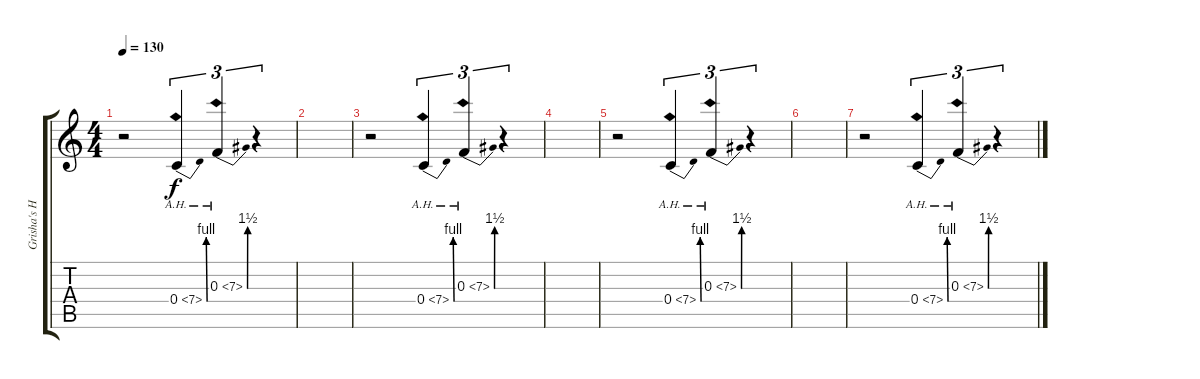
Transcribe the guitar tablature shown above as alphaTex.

\track ("Grisha's Harmonic" "Grisha's H") {instrument guitarharmonics}
\staff {score tabs}
\tuning (D4 A3 F3 C3 G2 D2) {hide}
\ts (4 4)
\tempo 130
\clef g2
\ks c
r.2{dy f instrument guitarharmonics} 0.4{be (bend 0 0 60 4) ah 7}.4{tu (3 2)} 0.3{be (bend 0 0 60 6) ah 7}.4{tu (3 2)} r.4{tu (3 2)} |
|
r.2 0.4{be (bend 0 0 60 4) ah 7}.4{tu (3 2)} 0.3{be (bend 0 0 60 6) ah 7}.4{tu (3 2)} r.4{tu (3 2)} |
|
r.2 0.4{be (bend 0 0 60 4) ah 7}.4{tu (3 2)} 0.3{be (bend 0 0 60 6) ah 7}.4{tu (3 2)} r.4{tu (3 2)} |
|
r.2 0.4{be (bend 0 0 60 4) ah 7}.4{tu (3 2)} 0.3{be (bend 0 0 60 6) ah 7}.4{tu (3 2)} r.4{tu (3 2)}
